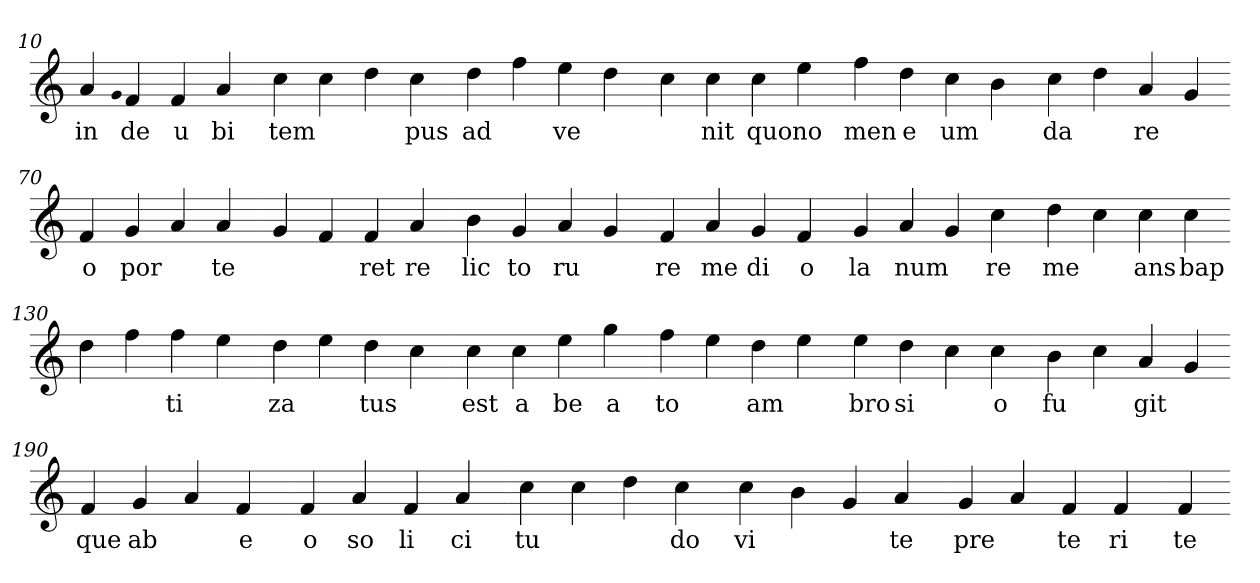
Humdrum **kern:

**kern	**text
*part1	*part1
*staff1	*staff1
*clefG2	*
=10.	=10.
4a	in
qqg	.
4f	de
4f	u
4a	bi
=20.-	=20.-
4cc	tem
4cc	.
4dd	.
4cc	pus
=30.-	=30.-
4dd	ad
4ff	.
4ee	ve
4dd	.
=40.-	=40.-
4cc	.
4cc	nit
4cc	quo
4ee	no
=50.-	=50.-
4ff	men
4dd	e
4cc	um
4b	.
=60.-	=60.-
4cc	da
4dd	.
4a	re
4g	.
=70.-	=70.-
4f	o
4g	por
4a	.
4a	te
=80.-	=80.-
4g	.
4f	.
4f	ret
4a	re
=90.-	=90.-
4b	lic
4g	to
4a	ru
4g	.
=100.-	=100.-
4f	re
4a	me
4g	di
4f	o
=110.-	=110.-
4g	la
4a	num
4g	.
4cc	re
=120.-	=120.-
4dd	me
4cc	.
4cc	ans
4cc	bap
=130.-	=130.-
4dd	.
4ff	.
4ff	ti
4ee	.
=140.-	=140.-
4dd	za
4ee	.
4dd	tus
4cc	.
=150.-	=150.-
4cc	est
4cc	a
4ee	be
4gg	a
=160.-	=160.-
4ff	to
4ee	.
4dd	am
4ee	.
=170.-	=170.-
4ee	bro
4dd	si
4cc	.
4cc	o
=180.-	=180.-
4b	fu
4cc	.
4a	git
4g	.
=190.-	=190.-
4f	que
4g	ab
4a	.
4f	e
=200.-	=200.-
4f	o
4a	so
4f	li
4a	ci
=210.-	=210.-
4cc	tu
4cc	.
4dd	.
4cc	do
=220.-	=220.-
4cc	vi
4b	.
4g	.
4a	te
=230.-	=230.-
4g	pre
4a	.
4f	te
4f	ri
=240.-	=240.-
4f	te
=-	=-
*-	*-
